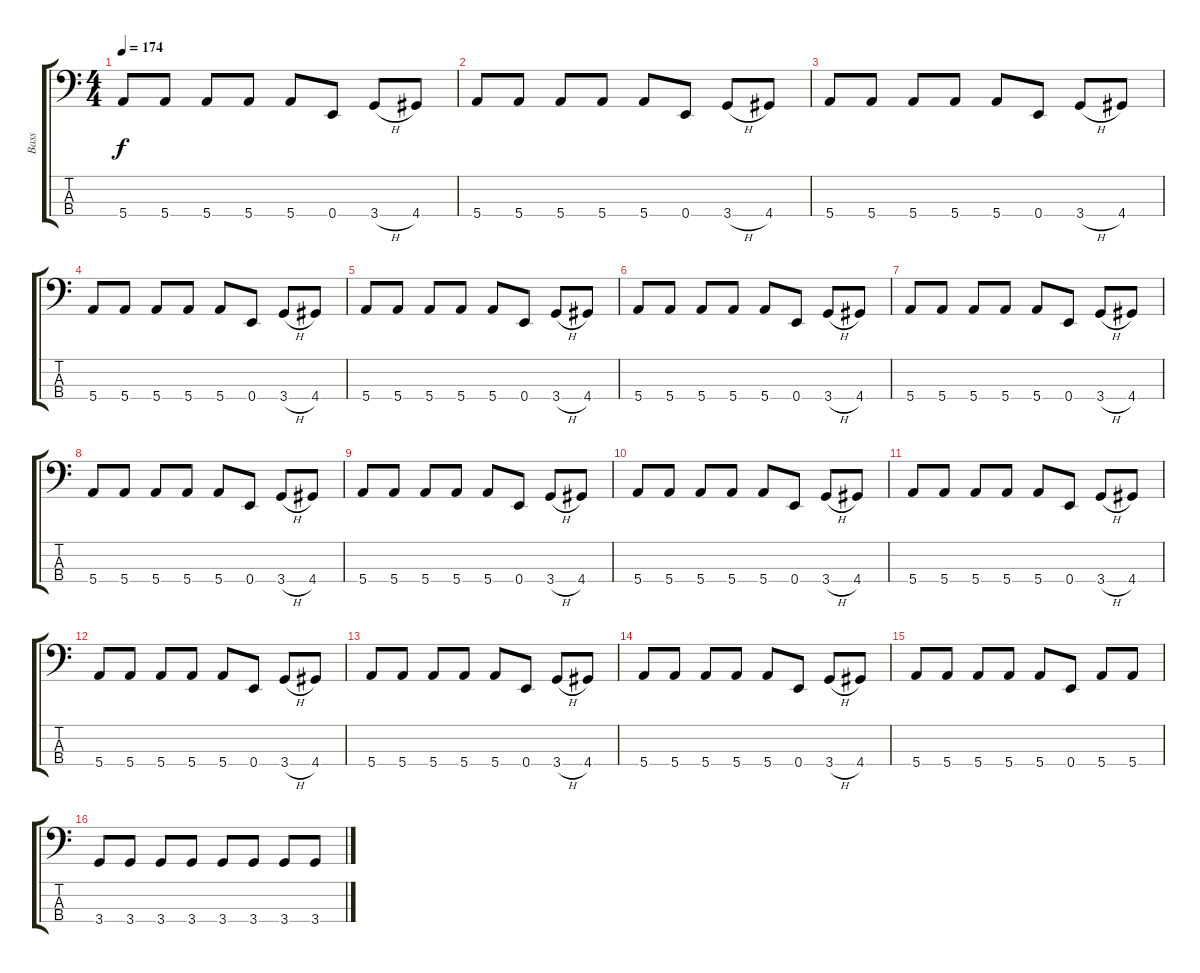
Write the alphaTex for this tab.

\track ("Bass" "Bass") {instrument electricbassfinger}
\staff {score tabs}
\tuning (G2 D2 A1 E1) {hide}
\ts (4 4)
\tempo 174
\clef f4
\ks c
5.4.8{dy f} 5.4.8 5.4.8 5.4.8 5.4.8 0.4.8 3.4{h}.8 4.4.8 |
5.4.8 5.4.8 5.4.8 5.4.8 5.4.8 0.4.8 3.4{h}.8 4.4.8 |
5.4.8 5.4.8 5.4.8 5.4.8 5.4.8 0.4.8 3.4{h}.8 4.4.8 |
5.4.8 5.4.8 5.4.8 5.4.8 5.4.8 0.4.8 3.4{h}.8 4.4.8 |
5.4.8 5.4.8 5.4.8 5.4.8 5.4.8 0.4.8 3.4{h}.8 4.4.8 |
5.4.8 5.4.8 5.4.8 5.4.8 5.4.8 0.4.8 3.4{h}.8 4.4.8 |
5.4.8 5.4.8 5.4.8 5.4.8 5.4.8 0.4.8 3.4{h}.8 4.4.8 |
5.4.8 5.4.8 5.4.8 5.4.8 5.4.8 0.4.8 3.4{h}.8 4.4.8 |
5.4.8 5.4.8 5.4.8 5.4.8 5.4.8 0.4.8 3.4{h}.8 4.4.8 |
5.4.8 5.4.8 5.4.8 5.4.8 5.4.8 0.4.8 3.4{h}.8 4.4.8 |
5.4.8 5.4.8 5.4.8 5.4.8 5.4.8 0.4.8 3.4{h}.8 4.4.8 |
5.4.8 5.4.8 5.4.8 5.4.8 5.4.8 0.4.8 3.4{h}.8 4.4.8 |
5.4.8 5.4.8 5.4.8 5.4.8 5.4.8 0.4.8 3.4{h}.8 4.4.8 |
5.4.8 5.4.8 5.4.8 5.4.8 5.4.8 0.4.8 3.4{h}.8 4.4.8 |
5.4.8 5.4.8 5.4.8 5.4.8 5.4.8 0.4.8 5.4.8 5.4.8 |
3.4.8 3.4.8 3.4.8 3.4.8 3.4.8 3.4.8 3.4.8 3.4{ss}.8
